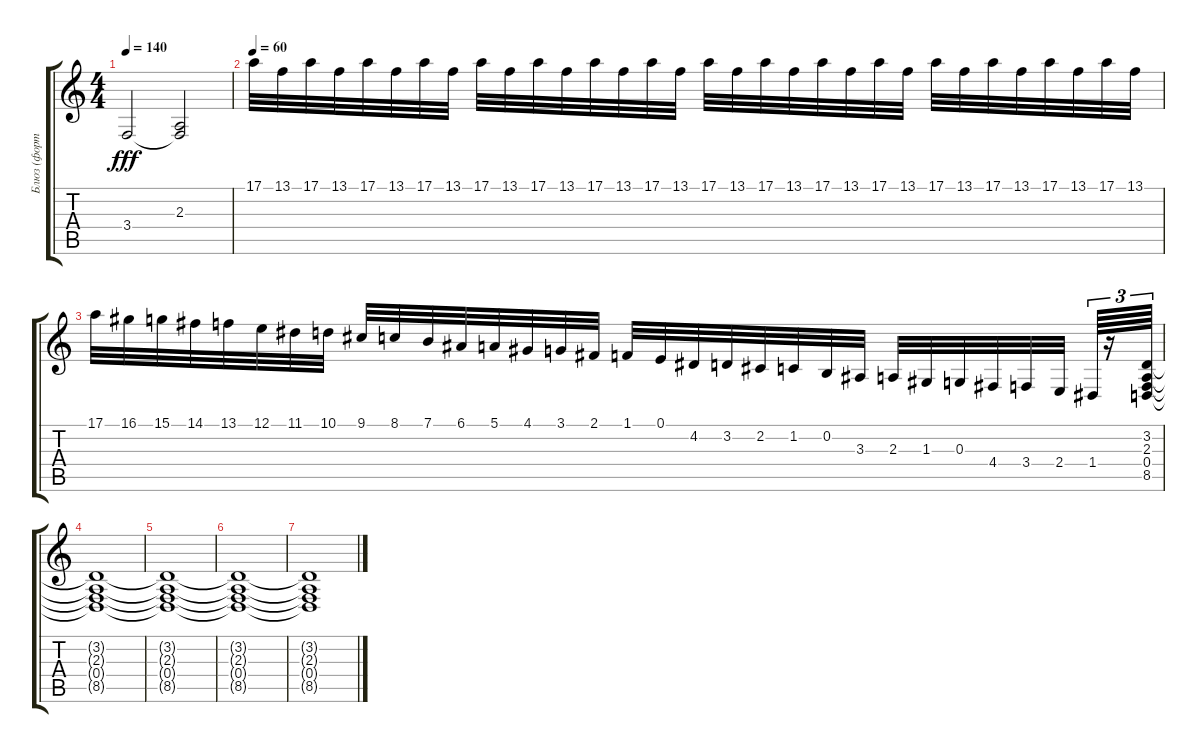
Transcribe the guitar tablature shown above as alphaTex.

\track ("Блюз (фортепиано)" "Блюз (форт") {instrument acousticgrandpiano}
\staff {score tabs}
\tuning (E4 B3 G3 D3 A2 E2) {hide}
\ts (4 4)
\tempo 140
\clef g2
\ks c
3.4.2{dy fff} (2.3 3.4{t}).2 |
\tempo 60
17.1.32 13.1.32 17.1.32 13.1.32 17.1.32 13.1.32 17.1.32 13.1.32 17.1.32 13.1.32 17.1.32 13.1.32 17.1.32 13.1.32 17.1.32 13.1.32 17.1.32 13.1.32 17.1.32 13.1.32 17.1.32 13.1.32 17.1.32 13.1.32 17.1.32 13.1.32 17.1.32 13.1.32 17.1.32 13.1.32 17.1.32 13.1.32 |
17.1.32 16.1.32 15.1.32 14.1.32 13.1.32 12.1.32 11.1.32 10.1.32 9.1.32 8.1.32 7.1.32 6.1.32 5.1.32 4.1.32 3.1.32 2.1.32 1.1.32 0.1.32 4.2.32 3.2.32 2.2.32 1.2.32 0.2.32 3.3.32 2.3.32 1.3.32 0.3.32 4.4.32 3.4.32 2.4.32{beam splitsecondary} 1.4.64{tu (3 2)} r.16{tu (3 2)} (3.2 2.3 0.4 8.5).64{tu (3 2)} |
(3.2{t} 2.3{t} 0.4{t} 8.5{t}).1 |
(3.2{t} 2.3{t} 0.4{t} 8.5{t}).1 |
(3.2{t} 2.3{t} 0.4{t} 8.5{t}).1 |
(3.2{t} 2.3{t} 0.4{t} 8.5{t}).1
